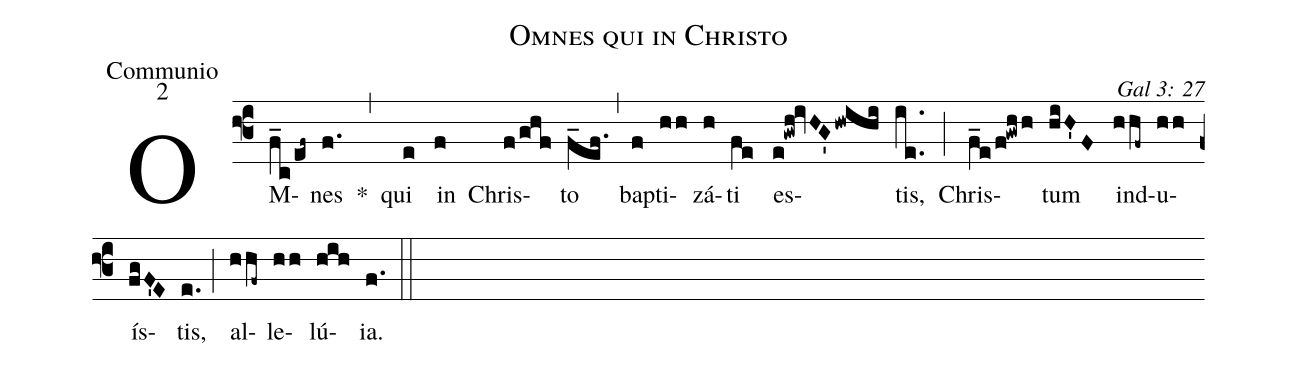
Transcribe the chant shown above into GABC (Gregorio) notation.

name: Omnes qui in Christo;
office-part: Communio;
mode: 2;
commentary: Gal 3: 27;
%%
(f3) OM(f_c/ef~)nes(f.) *(,) qui(e) in(f) Chris(f/ghf)to(f_ef.) (,) bap(f)ti(hh)zá(h)ti(fe) es(e!gwh!ivHG'/!hwihi)tis,(ie..) (;) Chris(f_e/f!gwhh)tum(hiH'F) ind(hhf~)u(hh)ís(fgF'E)tis,(e.) (;) al(hhf~)le(hh)lú(hih)ia.(f.) (::)
